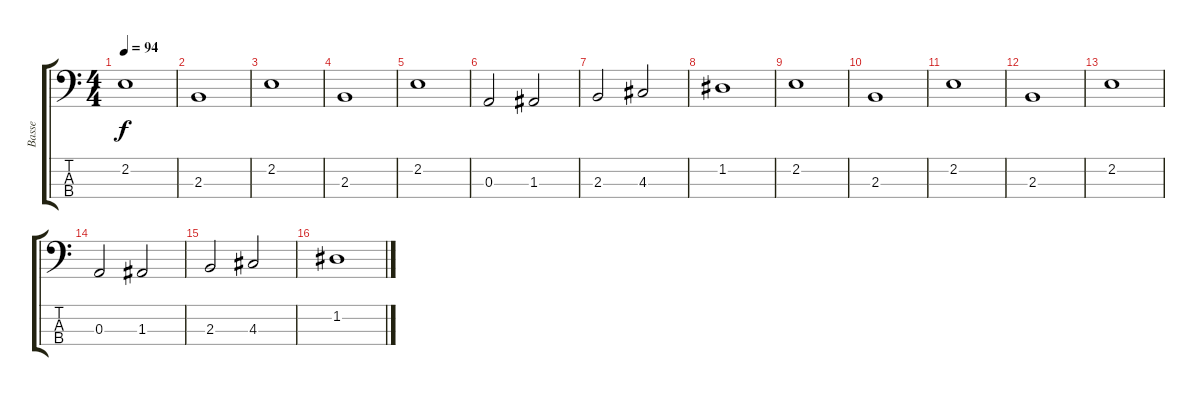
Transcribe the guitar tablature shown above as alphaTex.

\track ("Basse" "Basse") {instrument electricbassfinger}
\staff {score tabs}
\tuning (G2 D2 A1 E1) {hide}
\ts (4 4)
\tempo 94
\clef f4
\ks c
2.2.1{dy f instrument electricbassfinger} |
2.3.1 |
2.2.1 |
2.3.1 |
2.2.1 |
0.3.2 1.3.2 |
2.3.2 4.3.2 |
1.2.1 |
2.2.1 |
2.3.1 |
2.2.1 |
2.3.1 |
2.2.1 |
0.3.2 1.3.2 |
2.3.2 4.3.2 |
1.2.1
